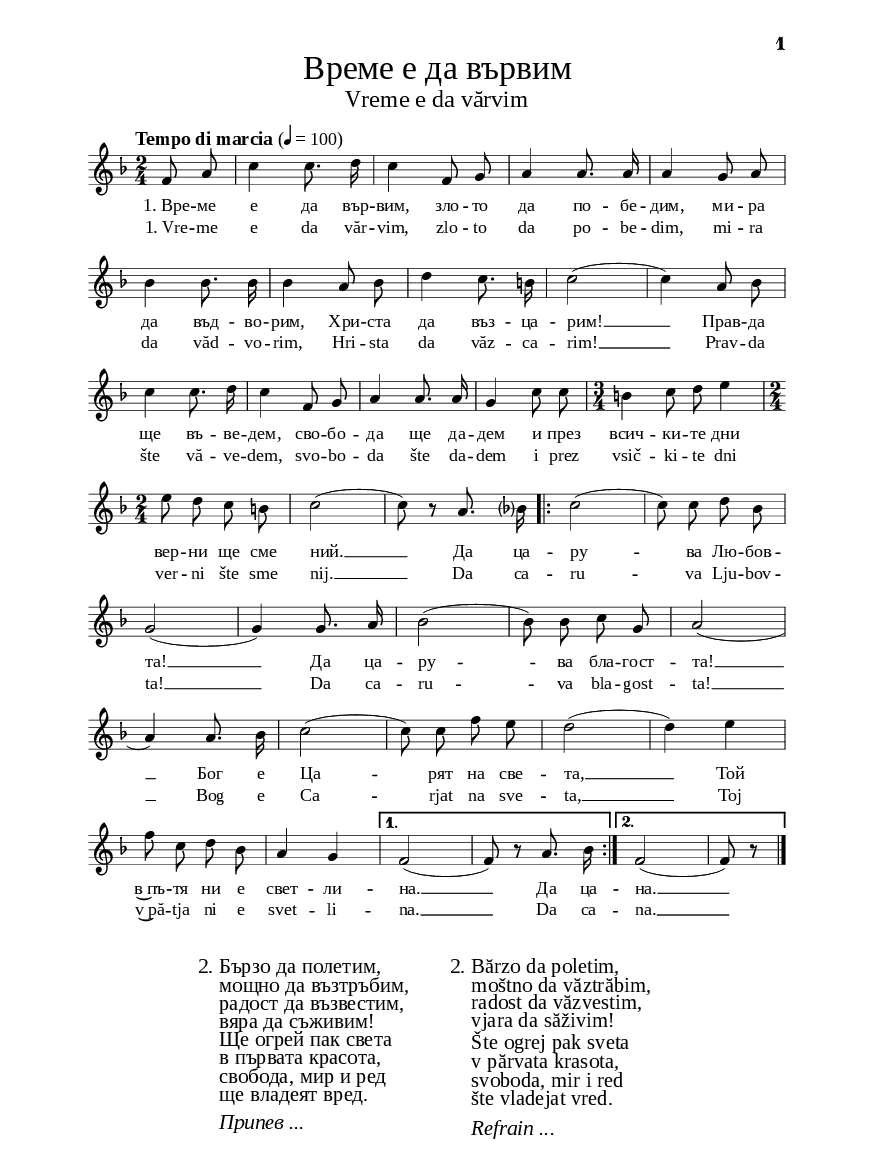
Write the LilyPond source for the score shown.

\version "2.24.3"

% include paper part and global functions
\include "include/globals.ily"

\bookpart {
  \label #'ref042
  \tocItem \markup "Време е да вървим – Vreme e da vărvim"
  \include "include/bookpart-paper.ily"
  \score {
    \include "include/score-layout.ily"

    \new Voice \absolute  {
      \clef treble
      \key f \major
      \time 2/4
      \tempoFunc "Tempo di marcia" 4 "100"
      \autoBeamOff
      \partial 4

      f'8 a'8 | c''4 c''8. d''16 |  c''4 f'8 g'8 | a'4 a'8. a'16 | a'4 g'8 a'8  \break

      bes'4 bes'8. bes'16 | bes'4 a'8 bes'8 | d''4 c''8. b'16 | c''2 (| c''4) a'8 bes'8 | \break

      c''4 c''8. d''16 | c''4 f'8 g'8 | a'4 a'8. a'16 | g'4 c''8 c''8 | \time 3/4 b'4 c''8 d''8 e''4| \break


      \time 2/4 e''8 d''8 c''8 b'8 | c''2 (| c''8) r8 a'8. bes'?16 | \repeat volta 2 {
        c''2 (| c''8) c''8 d''8 bes'8  |\break

        g'2 (| g'4 ) g'8. a'16| bes'2 ( |  bes'8 ) bes'8 c''8 g'8|   a'2 ( | \break

        a'4 ) a'8. bes'16| c''2 ( | c''8 ) c''8 f''8 e''8 | d''2 (|d''4 ) e''4 \break

        f''8 c''8 d''8 bes'8 | a'4 g'4 |
      } \alternative { { f'2 ( | f'8 ) r8 a'8. bes'16 | } { f'2 (| f' 8 ) r8 \bar "|." \break } }

    }

    \addlyrics {
      "1. Вре" -- ме е да вър -- вим, зло -- то да по -- бе -- дим, ми -- ра
      да въд -- во -- рим, Хри -- ста да въз -- ца -- рим! __   Прав -- да
      ще въ -- ве -- дем, сво -- бо -- да ще да -- дем и през всич -- ки -- те
      дни вер -- ни ще сме ний. __  Да ца -- ру -- ва Лю -- бов -- та! __
      Да ца -- ру -- ва бла -- гост -- та! __
      Бог е Ца -- рят на све -- та, __  Той в~пъ -- тя ни е свет -- ли  -- на. __ Да ца -- на. __
    }

    \addlyrics {
      "1. Vre" -- me e da văr -- vim, zlo -- to da po -- be -- dim, mi -- ra
      da văd -- vo -- rim, Hri -- sta da văz -- ca -- rim! __   Prav -- da
      šte vă -- ve -- dem, svo -- bo -- da šte da -- dem i prez vsič -- ki -- te
      dni ver -- ni šte sme nij. __  Da ca -- ru -- va Lju -- bov -- ta! __
      Da ca -- ru -- va bla -- gost -- ta! __
      Bog e Ca -- rjat na sve -- ta, __  Toj v~pă -- tja ni e svet -- li  -- na. __ Da ca -- na. __
    }

    \header {
      title = \titleFunc "Време е да вървим" "Vreme e da vărvim"
    }

    \midi{}

  } % score

  \markup \empty-two

  \markup \abs-fontsize #10 {
    \hspace #15
    \override #`(baseline-skip . ,bgCoupletBaselineSkip)
    \column {

      \line { 2. Бързо да полетим, }
      \line {   "   " мощно да възтръбим, }
      \line {   "   " радост да възвестим,  }
      \line {   "   " вяра да съживим! }
      \line {  "   " Ще огрей пак света }
      \line {   "   " в първата красота, }
      \line {   "   " свобода, мир и ред  }
      \line {   "   " ще владеят вред. }
      \vspace #0.5
      \line { "   " \italic {Припев ... } }
    }

    \hspace #5
    \override #`(baseline-skip . ,bgCoupletBaselineSkip)
    \column {

      \line { 2. Bărzo da poletim, }
      \line {   "   " moštno da văztrăbim, }
      \line {   "   " radost da văzvestim,  }
      \line {   "   " vjara da săživim! }
      \line {  "   " Šte ogrej pak sveta }
      \line {   "   " v părvata krasota, }
      \line {   "   " svoboda, mir i red  }
      \line {   "   " šte vladejat vred. }
      \vspace #0.5
      \line { "   " \italic {Refrain ... } }
    }
    %column
  } % markup


  % include foreign translation(s) of the song
  \version "2.24.4"

\markup \fill-line { \fontsize #deTitleFontSize "Es ist Zeit, dass wir gehen" }
\markup \null
\markup \null
\markup \abs-fontsize #10 {
  \hspace #25
  \override #`(baseline-skip . ,deCoupletBaselineSkip)

  \column {

    \line { 1. Es ist Zeit, dass wir gehen, }

    \line { "   "dass wir das Böse besiegen, }

    \line { "   "dass wir den Frieden wiederherstellen,}

    \line { "   "dass wir Christus zum König machen! }

    \line { "   "Gerechtigkeit werden wir einführen, }

    \line { "   "Freiheit werden wir geben, }

    \line { "   "und an allen Tagen}

    \line { "   "werden wir treu sein.}
     \vspace #0.5

    \line { "   " \italic { Refrain:}  }

    \line { "   "Möge die Liebe herrschen, }

    \line { "   "möge die Güte herrschen!}

    \line { "   "Gott ist der König der Welt; }

    \line { "   "Er ist das Licht auf unserem Weg.}
      \vspace #0.5
   

    \line { 2. "" Schnell, lasst uns losfliegen, }

    \line { "   "mächtig posaunen, }

    \line { "   "lasst uns die Freude verkünden,}

    \line { "   "den Glauben wiederbeleben!}

    \line { "   "Die Welt wird wieder erstrahlen}

    \line { "   "in der ersten Schönheit, }

    \line { "   "Freiheit, Frieden und Ordnung}

    \line { "   " werden überall walten!}
    \vspace #0.5

    \line { "   " \italic { Refrain ... }  }

  }

}


} % bookpart
